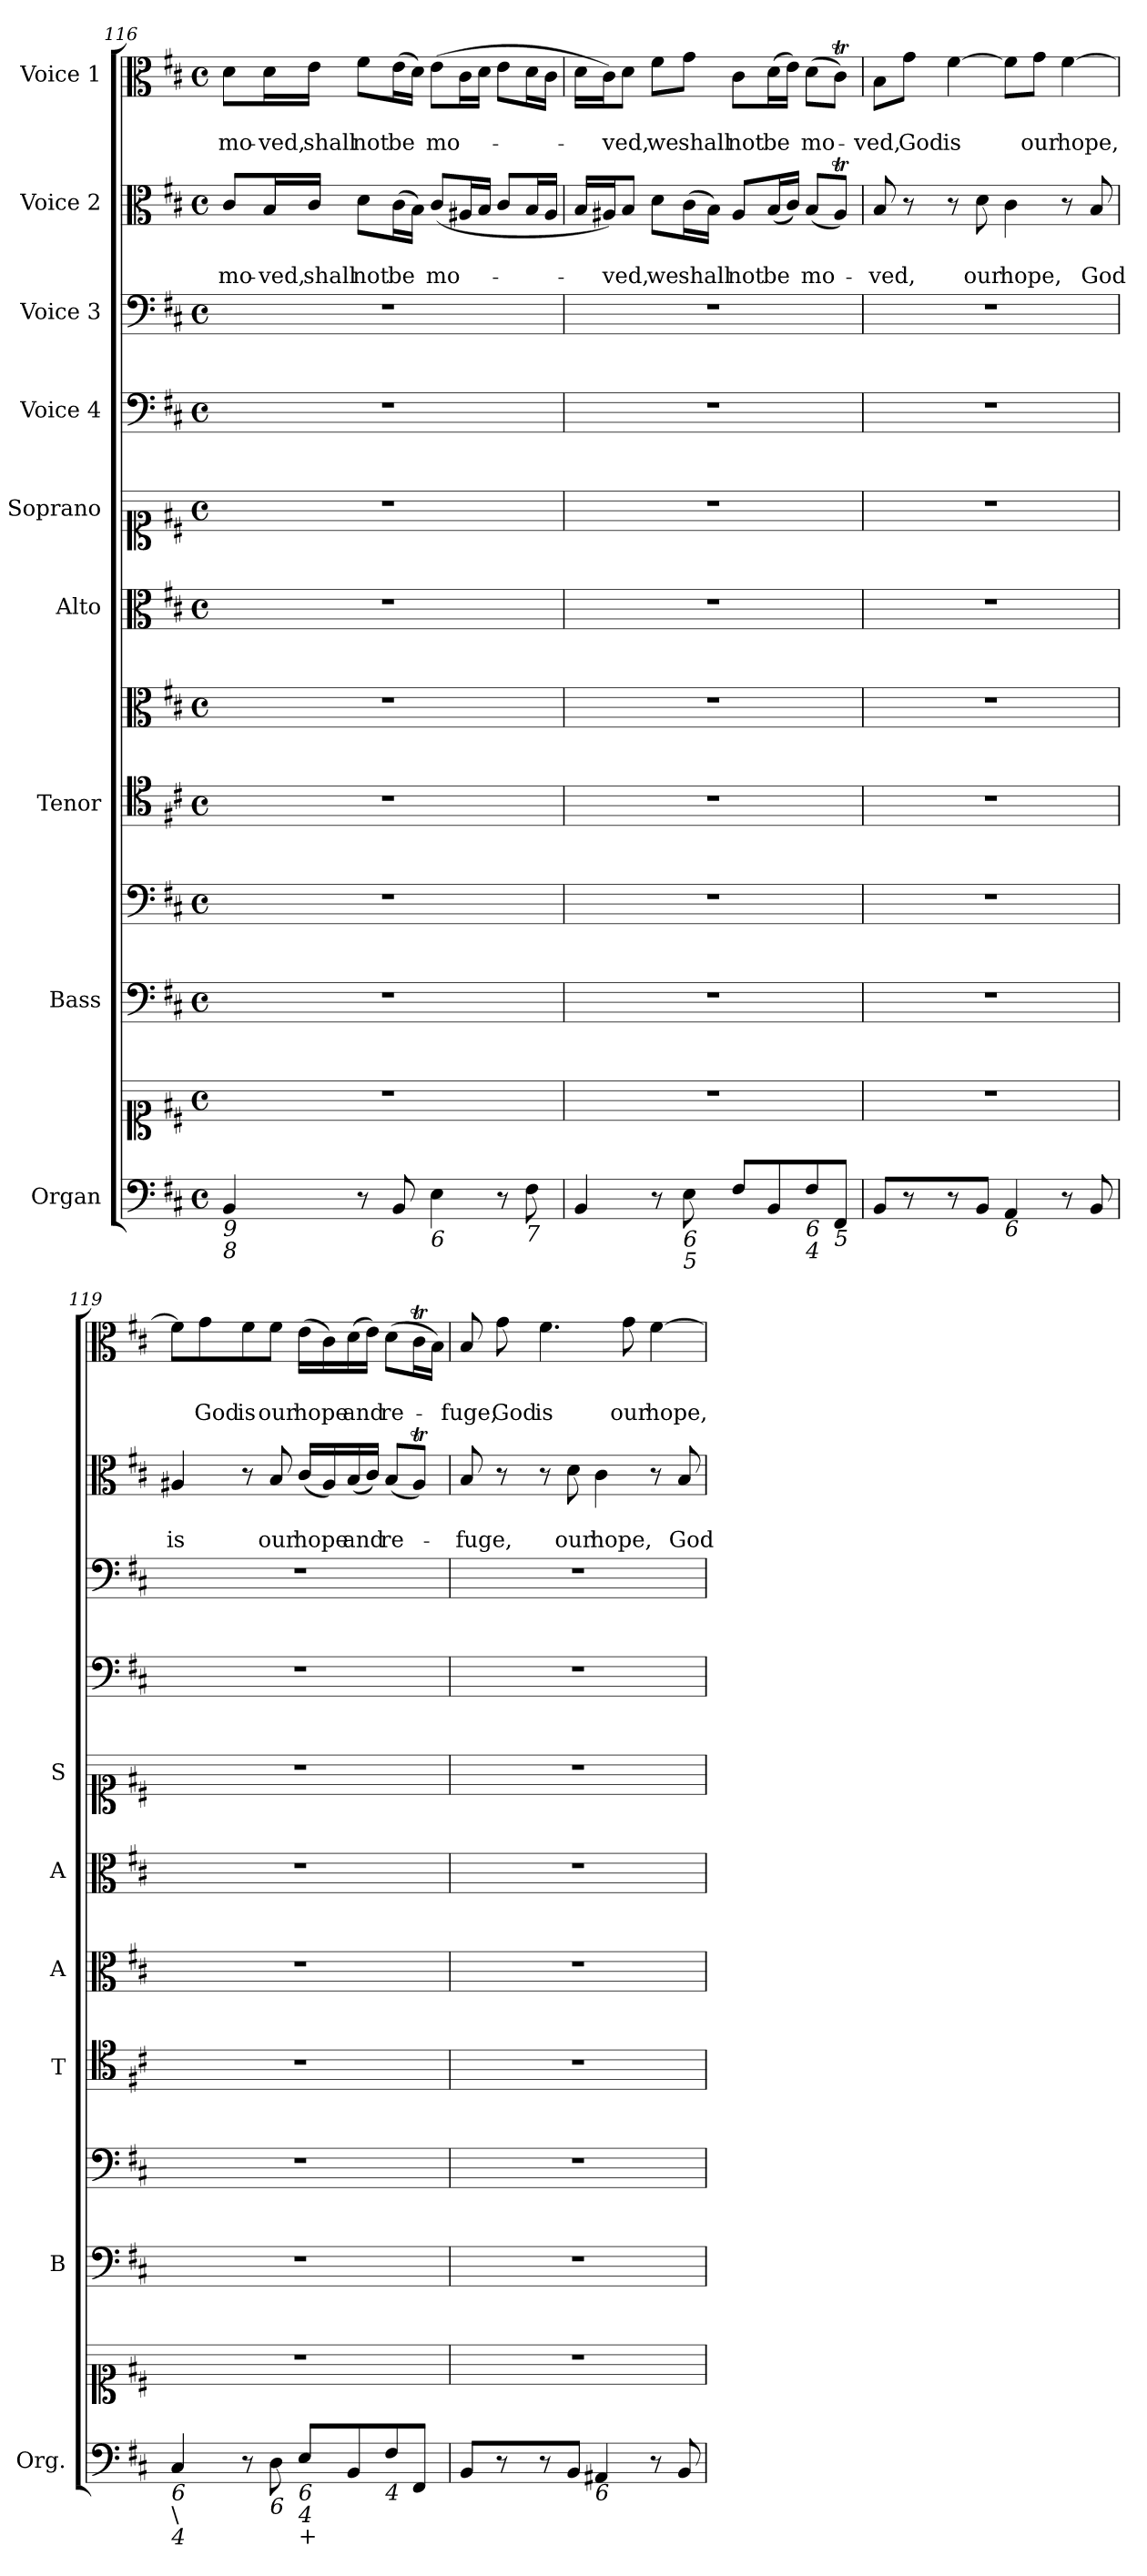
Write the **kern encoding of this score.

**kern	**kern	**kern	**kern	**kern	**kern	**kern	**kern	**kern	**kern	**kern	**text	**text	**kern	**text	**text
*part11	*part11	*part10	*part9	*part8	*part7	*part6	*part5	*part4	*part3	*part2	*part2	*part2	*part1	*part1	*part1
*staff12	*staff11	*staff10	*staff9	*staff8	*staff7	*staff6	*staff5	*staff4	*staff3	*staff2	*staff2	*staff2	*staff1	*staff1	*staff1
*I"Organ	*	*I"Bass	*	*I"Tenor	*	*I"Alto	*I"Soprano	*I"Voice 4	*I"Voice 3	*I"Voice 2	*	*	*I"Voice 1	*	*
*I'Org.	*	*I'B	*	*I'T	*I'A	*I'A	*I'S	*	*	*	*	*	*	*	*
!!LO:PB:g=z
*clefF4	*clefC1	*clefF4	*clefF4	*clefC4	*clefC3	*clefC3	*clefC1	*clefF4	*clefF4	*clefC3	*	*	*clefC3	*	*
*k[f#c#]	*k[f#c#]	*k[f#c#]	*k[f#c#]	*k[f#c#]	*k[f#c#]	*k[f#c#]	*k[f#c#]	*k[f#c#]	*k[f#c#]	*k[f#c#]	*	*	*k[f#c#]	*	*
*D:	*D:	*D:	*D:	*D:	*D:	*D:	*D:	*D:	*D:	*D:	*	*	*D:	*	*
*M4/4	*M4/4	*M4/4	*M4/4	*M4/4	*M4/4	*M4/4	*M4/4	*M4/4	*M4/4	*M4/4	*	*	*M4/4	*	*
*met(c)	*met(c)	*met(c)	*met(c)	*met(c)	*met(c)	*met(c)	*met(c)	*met(c)	*met(c)	*met(c)	*	*	*met(c)	*	*
=116	=116	=116	=116	=116	=116	=116	=116	=116	=116	=116	=116	=116	=116	=116	=116
!LO:TX:b:i:t=9	!	!	!	!	!	!	!	!	!	!	!	!	!	!	!
!LO:TX:b:i:t=8	!	!	!	!	!	!	!	!	!	!	!	!	!	!	!
!	!	!	!	!	!	!	!	!	!	!	!	!LO:LY:b	!	!	!LO:LY:b
4BB/	1r	1r	1r	1r	1r	1r	1r	1r	1r	8c#/L	.	mo-	8d\L	.	mo-
!	!	!	!	!	!	!	!	!	!	!	!	!LO:LY:b	!	!	!LO:LY:b
.	.	.	.	.	.	.	.	.	.	16B/L	.	-ved,	16d\L	.	-ved,
!	!	!	!	!	!	!	!	!	!	!	!	!LO:LY:b	!	!	!LO:LY:b
.	.	.	.	.	.	.	.	.	.	16c#/JJ	.	shall	16e\JJ	.	shall
!	!	!	!	!	!	!	!	!	!	!	!	!LO:LY:b	!	!	!LO:LY:b
8r	.	.	.	.	.	.	.	.	.	8d\L	.	not	8f#\L	.	not
!	!	!	!	!	!	!	!	!	!	!	!	!LO:LY:b	!	!	!LO:LY:b
8BB/	.	.	.	.	.	.	.	.	.	(>16c#\L	.	be	(>16e\L	.	be
.	.	.	.	.	.	.	.	.	.	16B\JJ)	.	.	16d\JJ)	.	.
!LO:TX:b:i:t=6	!	!	!	!	!	!	!	!	!	!	!	!	!	!	!
!	!	!	!	!	!	!	!	!	!	!	!	!LO:LY:b	!	!	!LO:LY:b
4E\	.	.	.	.	.	.	.	.	.	(<8c#/L	.	mo-	(>8e\L	.	mo-
.	.	.	.	.	.	.	.	.	.	16A#X/L	.	.	16c#\L	.	.
.	.	.	.	.	.	.	.	.	.	16B/JJ	.	.	16d\JJ	.	.
8r	.	.	.	.	.	.	.	.	.	8c#/L	.	.	8e\L	.	.
!LO:TX:b:i:t=7	!	!	!	!	!	!	!	!	!	!	!	!	!	!	!
8F#\	.	.	.	.	.	.	.	.	.	16B/L	.	.	16d\L	.	.
.	.	.	.	.	.	.	.	.	.	16A#/JJ	.	.	16c#\JJ	.	.
=117	=117	=117	=117	=117	=117	=117	=117	=117	=117	=117	=117	=117	=117	=117	=117
4BB/	1r	1r	1r	1r	1r	1r	1r	1r	1r	16B/LL	.	.	16d\LL	.	.
.	.	.	.	.	.	.	.	.	.	16A#X/J)	.	.	16c#\J)	.	.
!	!	!	!	!	!	!	!	!	!	!	!	!LO:LY:b	!	!	!LO:LY:b
.	.	.	.	.	.	.	.	.	.	8B/J	.	-ved,	8d\J	.	-ved,
!	!	!	!	!	!	!	!	!	!	!	!	!LO:LY:b	!	!	!LO:LY:b
8r	.	.	.	.	.	.	.	.	.	8d\L	.	we	8f#\L	.	we
!LO:TX:b:i:t=6	!	!	!	!	!	!	!	!	!	!	!	!	!	!	!
!LO:TX:b:i:t=5	!	!	!	!	!	!	!	!	!	!	!	!	!	!	!
!	!	!	!	!	!	!	!	!	!	!	!	!LO:LY:b	!	!	!LO:LY:b
8E\	.	.	.	.	.	.	.	.	.	(>16c#\L	.	shall	8g\J	.	shall
.	.	.	.	.	.	.	.	.	.	16B\JJ)	.	.	.	.	.
!	!	!	!	!	!	!	!	!	!	!	!	!LO:LY:b	!	!	!LO:LY:b
8F#/L	.	.	.	.	.	.	.	.	.	8A#/L	.	not	8c#\L	.	not
!	!	!	!	!	!	!	!	!	!	!	!	!LO:LY:b	!	!	!LO:LY:b
8BB/	.	.	.	.	.	.	.	.	.	(<16B/L	.	be	(>16d\L	.	be
.	.	.	.	.	.	.	.	.	.	16c#/JJ)	.	.	16e\JJ)	.	.
!LO:TX:b:i:t=6	!	!	!	!	!	!	!	!	!	!	!	!	!	!	!
!LO:TX:b:i:t=4	!	!	!	!	!	!	!	!	!	!	!	!	!	!	!
!	!	!	!	!	!	!	!	!	!	!	!	!LO:LY:b	!	!	!LO:LY:b
8F#/	.	.	.	.	.	.	.	.	.	(<8B/L	.	mo-	(>8d\L	.	mo-
!LO:TX:b:i:t=5	!	!	!	!	!	!	!	!	!	!	!	!	!	!	!
8FF#/J	.	.	.	.	.	.	.	.	.	8A#t/J)	.	.	8c#t\J)	.	.
=118	=118	=118	=118	=118	=118	=118	=118	=118	=118	=118	=118	=118	=118	=118	=118
!	!	!	!	!	!	!	!	!	!	!	!	!LO:LY:b	!	!	!LO:LY:b
8BB/L	1r	1r	1r	1r	1r	1r	1r	1r	1r	8B/	.	-ved,	8B\L	.	-ved,
!	!	!	!	!	!	!	!	!	!	!	!	!	!	!	!LO:LY:b
8r	.	.	.	.	.	.	.	.	.	8r	.	.	8g\J	.	God
!	!	!	!	!	!	!	!	!	!	!	!	!	!	!	!LO:LY:b
8r	.	.	.	.	.	.	.	.	.	8r	.	.	[4f#\	.	is
!	!	!	!	!	!	!	!	!	!	!	!	!LO:LY:b	!	!	!
8BB/J	.	.	.	.	.	.	.	.	.	8d\	.	our	.	.	.
!LO:TX:b:i:t=6	!	!	!	!	!	!	!	!	!	!	!	!	!	!	!
!	!	!	!	!	!	!	!	!	!	!	!	!LO:LY:b	!	!	!
4AA/	.	.	.	.	.	.	.	.	.	4c#\	.	hope,	8f#\L]	.	.
!	!	!	!	!	!	!	!	!	!	!	!	!	!	!	!LO:LY:b
.	.	.	.	.	.	.	.	.	.	.	.	.	8g\J	.	our
!	!	!	!	!	!	!	!	!	!	!	!	!	!	!	!LO:LY:b
8r	.	.	.	.	.	.	.	.	.	8r	.	.	[4f#\	.	hope,
!	!	!	!	!	!	!	!	!	!	!	!	!LO:LY:b	!	!	!
8BB/	.	.	.	.	.	.	.	.	.	8B/	.	God	.	.	.
!!LO:LB:g=z
=119	=119	=119	=119	=119	=119	=119	=119	=119	=119	=119	=119	=119	=119	=119	=119
!LO:TX:b:i:t=6	!	!	!	!	!	!	!	!	!	!	!	!	!	!	!
!LO:TX:b:t=\	!	!	!	!	!	!	!	!	!	!	!	!	!	!	!
!LO:TX:b:i:t=4	!	!	!	!	!	!	!	!	!	!	!	!	!	!	!
!	!	!	!	!	!	!	!	!	!	!	!	!LO:LY:b	!	!	!
4C#/	1r	1r	1r	1r	1r	1r	1r	1r	1r	4A#X/	.	is	8f#\L]	.	.
!	!	!	!	!	!	!	!	!	!	!	!	!	!	!	!LO:LY:b
.	.	.	.	.	.	.	.	.	.	.	.	.	8g\	.	God
!	!	!	!	!	!	!	!	!	!	!	!	!	!	!	!LO:LY:b
8r	.	.	.	.	.	.	.	.	.	8r	.	.	8f#\	.	is
!LO:TX:b:i:t=6	!	!	!	!	!	!	!	!	!	!	!	!	!	!	!
!	!	!	!	!	!	!	!	!	!	!	!	!LO:LY:b	!	!	!LO:LY:b
8D\	.	.	.	.	.	.	.	.	.	8B/	.	our	8f#\J	.	our
!LO:TX:b:i:t=6	!	!	!	!	!	!	!	!	!	!	!	!	!	!	!
!LO:TX:b:i:t=4	!	!	!	!	!	!	!	!	!	!	!	!	!	!	!
!LO:TX:b:i:t=+	!	!	!	!	!	!	!	!	!	!	!	!	!	!	!
!	!	!	!	!	!	!	!	!	!	!	!	!LO:LY:b	!	!	!LO:LY:b
8E/L	.	.	.	.	.	.	.	.	.	(<16c#/LL	.	hope	(>16e\LL	.	hope
.	.	.	.	.	.	.	.	.	.	16A#/)	.	.	16c#\)	.	.
!	!	!	!	!	!	!	!	!	!	!	!	!LO:LY:b	!	!	!LO:LY:b
8BB/	.	.	.	.	.	.	.	.	.	(<16B/	.	and	(>16d\	.	and
.	.	.	.	.	.	.	.	.	.	16c#/JJ)	.	.	16e\JJ)	.	.
!LO:TX:b:i:t=4	!	!	!	!	!	!	!	!	!	!	!	!	!	!	!
!	!	!	!	!	!	!	!	!	!	!	!	!LO:LY:b	!	!	!LO:LY:b
8F#/	.	.	.	.	.	.	.	.	.	(<8B/L	.	re-	(>8d\L	.	re-
8FF#/J	.	.	.	.	.	.	.	.	.	8A#t/J)	.	.	16c#t\L	.	.
.	.	.	.	.	.	.	.	.	.	.	.	.	16B\JJ)	.	.
=120	=120	=120	=120	=120	=120	=120	=120	=120	=120	=120	=120	=120	=120	=120	=120
!	!	!	!	!	!	!	!	!	!	!	!	!LO:LY:b	!	!	!LO:LY:b
8BB/L	1r	1r	1r	1r	1r	1r	1r	1r	1r	8B/	.	-fuge,	8B/	.	-fuge,
!	!	!	!	!	!	!	!	!	!	!	!	!	!	!	!LO:LY:b
8r	.	.	.	.	.	.	.	.	.	8r	.	.	8g\	.	God
!	!	!	!	!	!	!	!	!	!	!	!	!	!	!	!LO:LY:b
8r	.	.	.	.	.	.	.	.	.	8r	.	.	4.f#\	.	is
!	!	!	!	!	!	!	!	!	!	!	!	!LO:LY:b	!	!	!
8BB/J	.	.	.	.	.	.	.	.	.	8d\	.	our	.	.	.
!LO:TX:b:i:t=6	!	!	!	!	!	!	!	!	!	!	!	!	!	!	!
!	!	!	!	!	!	!	!	!	!	!	!	!LO:LY:b	!	!	!
4AA#X/	.	.	.	.	.	.	.	.	.	4c#\	.	hope,	.	.	.
!	!	!	!	!	!	!	!	!	!	!	!	!	!	!	!LO:LY:b
.	.	.	.	.	.	.	.	.	.	.	.	.	8g\	.	our
!	!	!	!	!	!	!	!	!	!	!	!	!	!	!	!LO:LY:b
8r	.	.	.	.	.	.	.	.	.	8r	.	.	[4f#\	.	hope,
!	!	!	!	!	!	!	!	!	!	!	!	!LO:LY:b	!	!	!
8BB/	.	.	.	.	.	.	.	.	.	8B/	.	God	.	.	.
=	=	=	=	=	=	=	=	=	=	=	=	=	=	=	=
*-	*-	*-	*-	*-	*-	*-	*-	*-	*-	*-	*-	*-	*-	*-	*-
